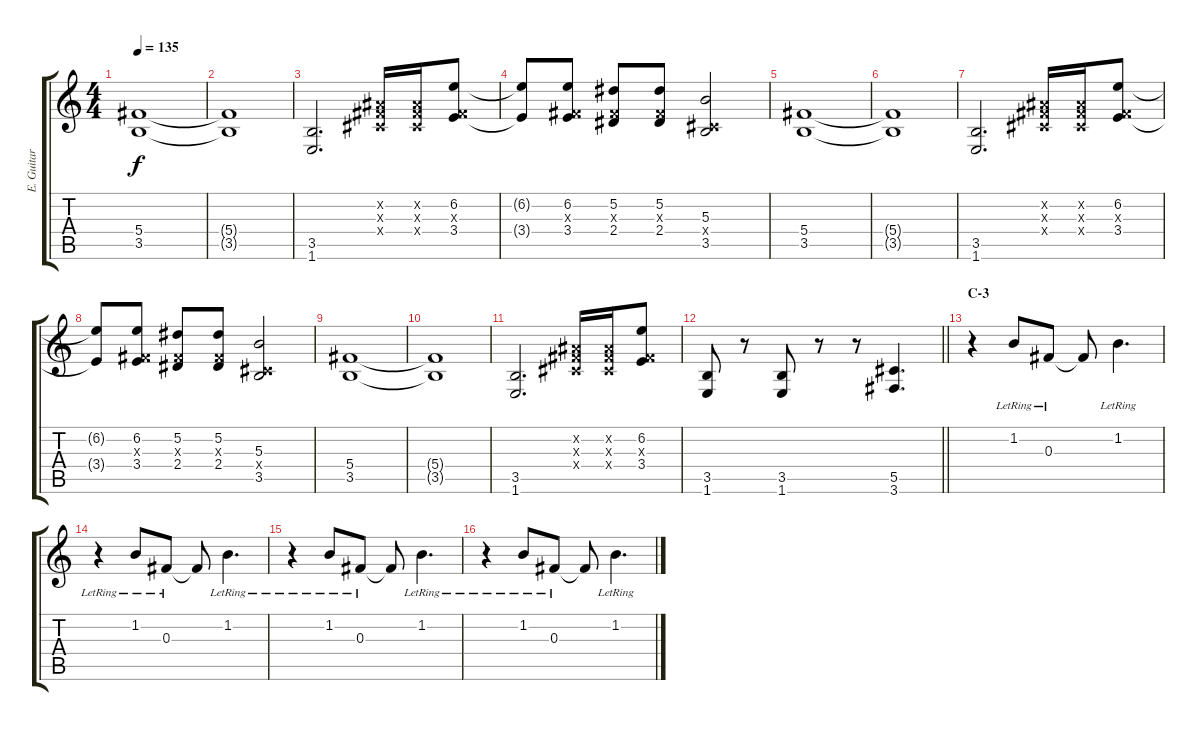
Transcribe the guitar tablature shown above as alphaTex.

\track ("E. Guitar II" "E. Guitar ") {instrument overdrivenguitar}
\staff {score tabs}
\tuning (Eb4 Bb3 Gb3 Db3 Ab2 Eb2) {hide}
\ts (4 4)
\tempo 135
\clef g2
\ks c
(5.4 3.5).1{dy f} |
(5.4{t} 3.5{t}).1 |
(3.5 1.6).2{d} (0.2{x} 0.3{x} 0.4{x}).16 (0.2{x} 0.3{x} 0.4{x}).16 (6.2 0.3{x} 3.4).8 |
(6.2{t} 3.4{t}).8 (6.2 0.3{x} 3.4).8 (5.2 0.3{x} 2.4).8 (5.2 0.3{x} 2.4).8 (5.3 0.4{x} 3.5).2 |
(5.4 3.5).1 |
(5.4{t} 3.5{t}).1 |
(3.5 1.6).2{d} (0.2{x} 0.3{x} 0.4{x}).16 (0.2{x} 0.3{x} 0.4{x}).16 (6.2 0.3{x} 3.4).8 |
(6.2{t} 3.4{t}).8 (6.2 0.3{x} 3.4).8 (5.2 0.3{x} 2.4).8 (5.2 0.3{x} 2.4).8 (5.3 0.4{x} 3.5).2 |
(5.4 3.5).1 |
(5.4{t} 3.5{t}).1 |
(3.5 1.6).2{d} (0.2{x} 0.3{x} 0.4{x}).16 (0.2{x} 0.3{x} 0.4{x}).16 (6.2 0.3{x} 3.4).8 |
\barLineRight lightlight
(3.5 1.6).8 r.8 (3.5 1.6).8 r.8 r.8 (5.5 3.6).4{d} |
\section ("" "C-3")
r.4 1.2{lr}.8 0.3{lr}.8 0.3{t}.8 1.2{lr}.4{d} |
r.4 1.2{lr}.8 0.3{lr}.8 0.3{t}.8 1.2{lr}.4{d} |
r.4 1.2{lr}.8 0.3{lr}.8 0.3{t}.8 1.2{lr}.4{d} |
r.4 1.2{lr}.8 0.3{lr}.8 0.3{t}.8 1.2{lr}.4{d}
